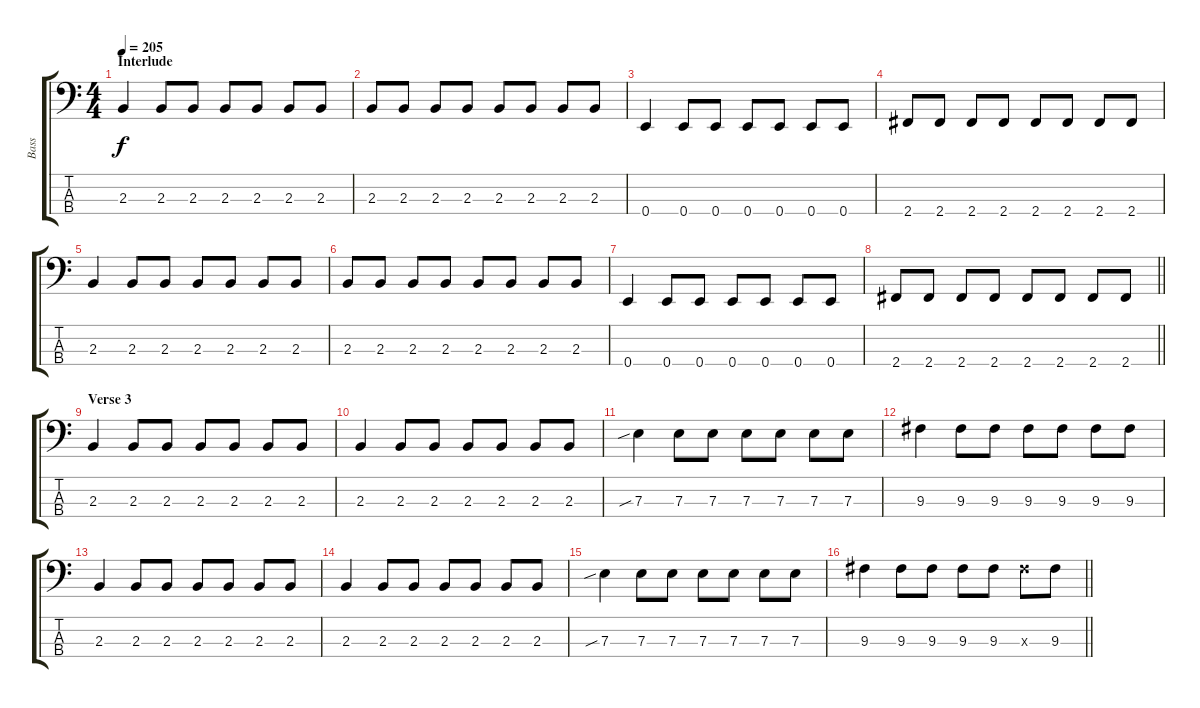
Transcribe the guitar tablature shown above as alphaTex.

\track ("Bass" "Bass") {instrument electricbasspick}
\staff {score tabs}
\tuning (G2 D2 A1 E1) {hide}
\ts (4 4)
\section ("" "Interlude")
\tempo 205
\clef f4
\ks c
2.3.4{dy f} 2.3.8 2.3.8 2.3.8 2.3.8 2.3.8 2.3.8 |
2.3.8 2.3.8 2.3.8 2.3.8 2.3.8 2.3.8 2.3.8 2.3.8 |
0.4.4 0.4.8 0.4.8 0.4.8 0.4.8 0.4.8 0.4.8 |
2.4.8 2.4.8 2.4.8 2.4.8 2.4.8 2.4.8 2.4.8 2.4.8 |
2.3.4 2.3.8 2.3.8 2.3.8 2.3.8 2.3.8 2.3.8 |
2.3.8 2.3.8 2.3.8 2.3.8 2.3.8 2.3.8 2.3.8 2.3.8 |
0.4.4 0.4.8 0.4.8 0.4.8 0.4.8 0.4.8 0.4.8 |
\barLineRight lightlight
2.4.8 2.4.8 2.4.8 2.4.8 2.4.8 2.4.8 2.4.8 2.4.8 |
\section ("" "Verse 3")
2.3.4 2.3.8 2.3.8 2.3.8 2.3.8 2.3.8 2.3.8 |
2.3.4 2.3.8 2.3.8 2.3.8 2.3.8 2.3.8 2.3.8 |
7.3{sib}.4 7.3.8 7.3.8 7.3.8 7.3.8 7.3.8 7.3.8 |
9.3.4 9.3.8 9.3.8 9.3.8 9.3.8 9.3.8 9.3.8 |
2.3.4 2.3.8 2.3.8 2.3.8 2.3.8 2.3.8 2.3.8 |
2.3.4 2.3.8 2.3.8 2.3.8 2.3.8 2.3.8 2.3.8 |
7.3{sib}.4 7.3.8 7.3.8 7.3.8 7.3.8 7.3.8 7.3.8 |
\barLineRight lightlight
9.3.4 9.3.8 9.3.8 9.3.8 9.3.8 9.3{x}.8 9.3.8
